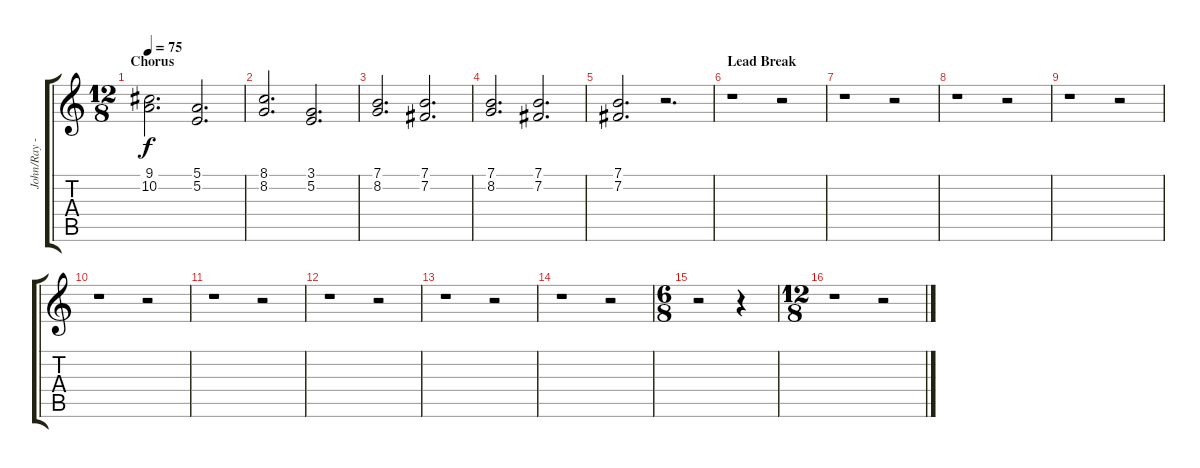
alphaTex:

\track ("John/Ray - Vocals" "John/Ray -") {instrument voiceoohs}
\staff {score tabs}
\tuning (E4 B3 G3 D3 A2 E2) {hide}
\ts (12 8)
\section ("" "Chorus")
\tempo 75
\clef g2
\ks c
(9.1 10.2).2{d dy f} (5.1 5.2).2{d} |
(8.1 8.2).2{d} (3.1 5.2).2{d} |
(7.1 8.2).2{d} (7.1 7.2).2{d} |
(7.1 8.2).2{d} (7.1 7.2).2{d} |
(7.1 7.2).2{d} r.2{d} |
\section ("" "Lead Break")
r.1 r.2 |
r.1 r.2 |
r.1 r.2 |
r.1 r.2 |
r.1 r.2 |
r.1 r.2 |
r.1 r.2 |
r.1 r.2 |
r.1 r.2 |
\ts (6 8)
r.2 r.4 |
\ts (12 8)
r.1 r.2
